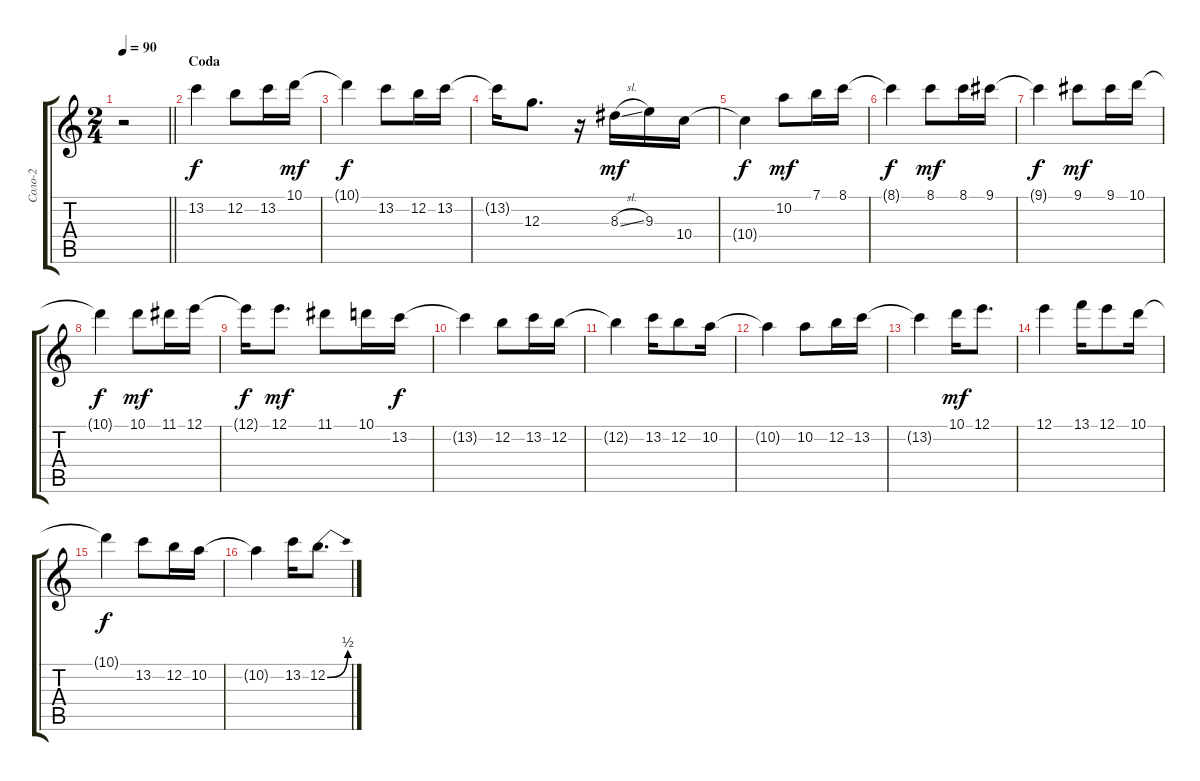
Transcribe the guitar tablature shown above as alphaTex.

\track ("Соло-2" "Соло-2") {instrument electricguitarjazz}
\staff {score tabs}
\tuning (E4 B3 G3 D3 A2 E2) {hide}
\ts (2 4)
\tempo 90
\clef g2
\barLineRight lightlight
\ks c
r.2{dy f} |
\section ("" "Coda")
13.2.4 12.2.8 13.2.16 10.1.16{dy mf} |
10.1{t}.4{dy f} 13.2.8 12.2.16 13.2.16 |
13.2{t}.16 12.3.8{d} r.16 8.3{sl}.16{dy mf} 9.3.16 10.4.16 |
10.4{t}.4{dy f} 10.2.8{dy mf} 7.1.16 8.1.16 |
8.1{t}.4{dy f} 8.1.8{dy mf} 8.1.16 9.1.16 |
9.1{t}.4{dy f} 9.1.8{dy mf} 9.1.16 10.1.16 |
10.1{t}.4{dy f} 10.1.8{dy mf} 11.1.16 12.1.16 |
12.1{t}.16{dy f} 12.1.8{d dy mf} 11.1.8 10.1.16 13.2.16{dy f} |
13.2{t}.4 12.2.8 13.2.16 12.2.16 |
12.2{t}.4 13.2.16 12.2.8 10.2.16 |
10.2{t}.4 10.2.8 12.2.16 13.2.16 |
13.2{t}.4 10.1.16{dy mf} 12.1.8{d} |
12.1.4 13.1.16 12.1.8 10.1.16 |
10.1{t}.4{dy f} 13.2.8 12.2.16 10.2.16 |
10.2{t}.4 13.2.16 12.2{be (bend 0 0 60 2)}.8{d}
